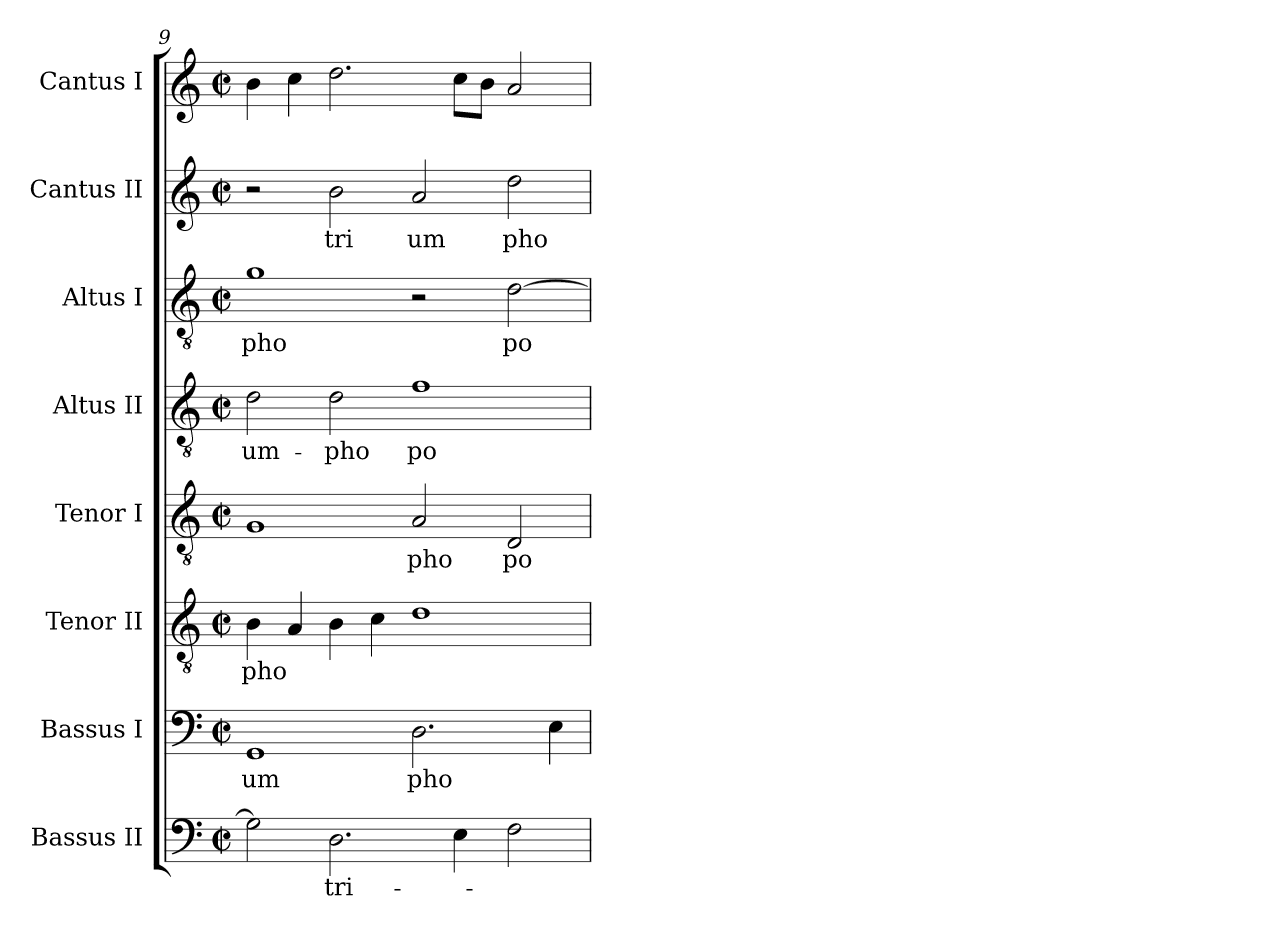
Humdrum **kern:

**kern	**text	**kern	**text	**kern	**text	**kern	**text	**kern	**text	**kern	**text	**kern	**text	**kern
*part8	*part8	*part7	*part7	*part6	*part6	*part5	*part5	*part4	*part4	*part3	*part3	*part2	*part2	*part1
*staff8	*staff8	*staff7	*staff7	*staff6	*staff6	*staff5	*staff5	*staff4	*staff4	*staff3	*staff3	*staff2	*staff2	*staff1
*I"Bassus II	*	*I"Bassus I	*	*I"Tenor II	*	*I"Tenor I	*	*I"Altus II	*	*I"Altus I	*	*I"Cantus II	*	*I"Cantus I
*clefF4	*	*clefF4	*	*clefGv2	*	*clefGv2	*	*clefGv2	*	*clefGv2	*	*clefG2	*	*clefG2
*M2/2	*	*M2/2	*	*M2/2	*	*M2/2	*	*M2/2	*	*M2/2	*	*M2/2	*	*M2/2
*met(c|)	*	*met(c|)	*	*met(c|)	*	*met(c|)	*	*met(c|)	*	*met(c|)	*	*met(c|)	*	*met(c|)
=9	=9	=9	=9	=9	=9	=9	=9	=9	=9	=9	=9	=9	=9	=9
!	!	!	!LO:LY:b:cj	!	!LO:LY:b	!	!	!	!LO:LY:b:cj	!	!LO:LY:b:cj	!	!	!
2G\]	.	1GG	um	4B\	pho	1G	.	2d\	-um-	1g	-pho	2r	.	4b\
.	.	.	.	4A/	.	.	.	.	.	.	.	.	.	4cc\
!	!LO:LY:b:cj	!	!	!	!	!	!	!	!LO:LY:b:cj	!	!	!	!LO:LY:b:cj	!
2.D\	tri-	.	.	4B\	.	.	.	2d\	-pho	.	.	2b\	tri	2.dd\
.	.	.	.	4c\	.	.	.	.	.	.	.	.	.	.
!	!	!	!LO:LY:b	!	!	!	!LO:LY:b:cj	!	!LO:LY:b:cj	!	!	!	!LO:LY:b:cj	!
.	.	2.D\	pho	1d	.	2A/	-pho	1f	po-	2r	.	2a/	um	.
4E\	.	.	.	.	.	.	.	.	.	.	.	.	.	8cc\L
.	.	.	.	.	.	.	.	.	.	.	.	.	.	8b\J
!	!	!	!	!	!	!	!LO:LY:b:cj	!	!	!	!LO:LY:b:cj	!	!LO:LY:b:cj	!
2F\	.	.	.	.	.	2D/	po-	.	.	[>2d\	po-	2dd\	pho	2a/
.	.	4E\	.	.	.	.	.	.	.	.	.	.	.	.
=	=	=	=	=	=	=	=	=	=	=	=	=	=	=
*-	*-	*-	*-	*-	*-	*-	*-	*-	*-	*-	*-	*-	*-	*-
